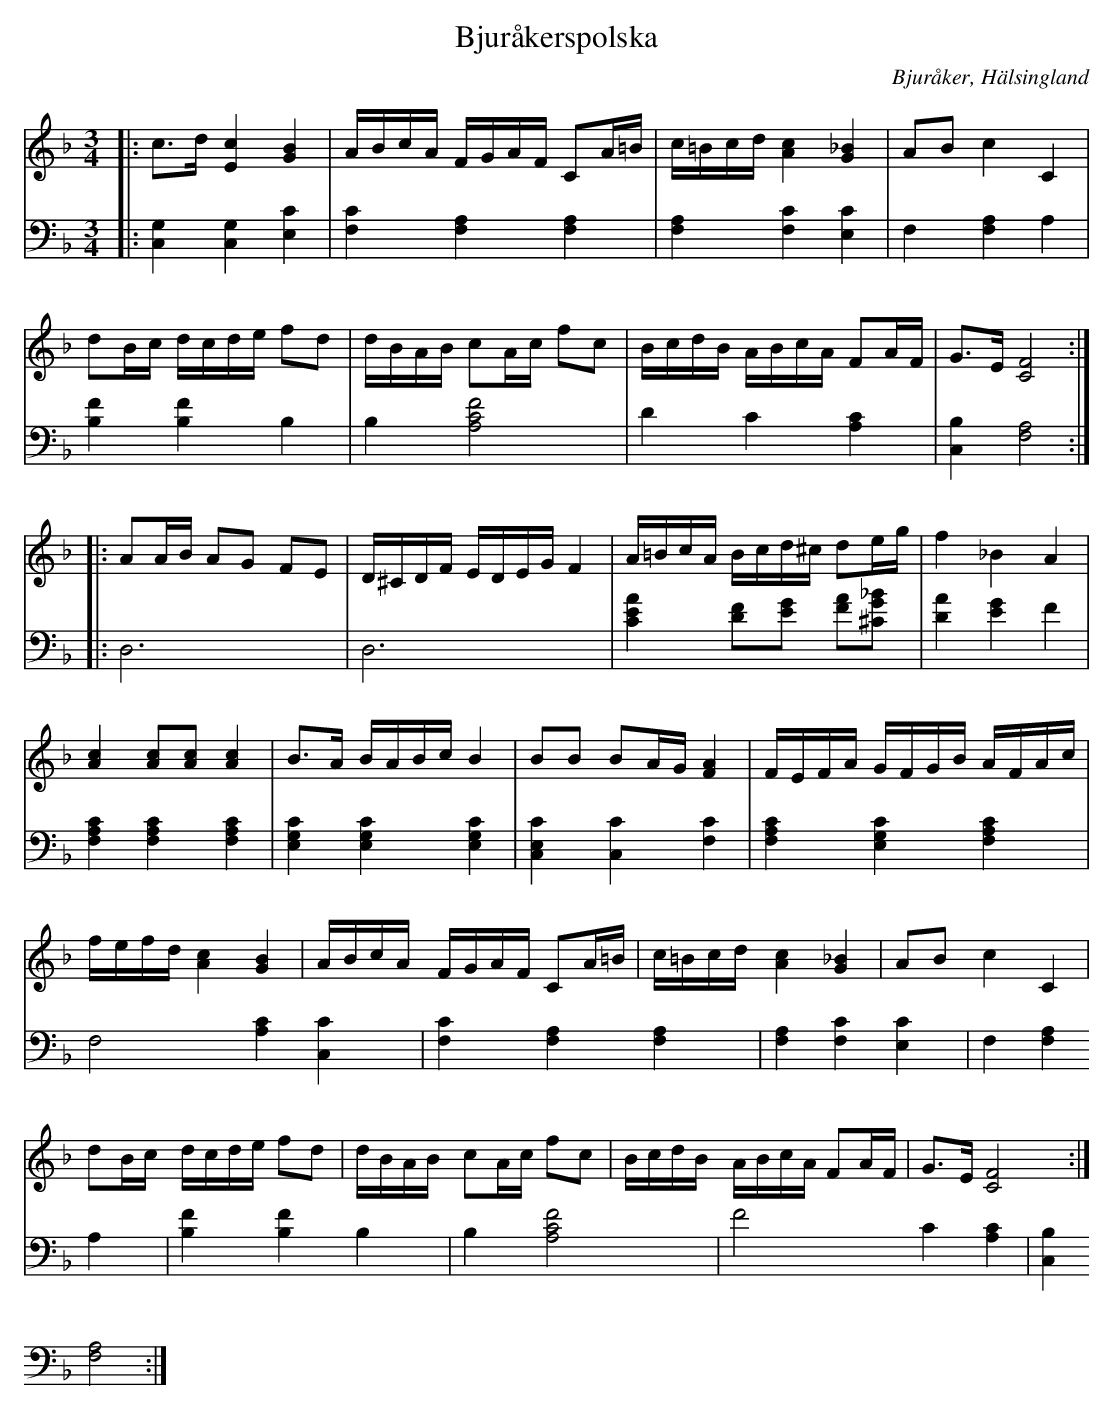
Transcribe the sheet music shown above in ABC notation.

X:1
T: Bjuråkerspolska
O: Bjuråker, Hälsingland
M: 3/4
L: 1/16
K: F
V:1
V:2
V:3 merge
V:1
|: c2>d2 [E4c4] [G4B4]|ABcA FGAF C2A=B|c=Bcd [A4c4] [G4_B4]|A2B2 c4 C4 |
d2Bc dcde f2d2|dBAB c2Ac f2c2|BcdB ABcA F2AF|G2>E2 [C8F8]:|
|:A2AB A2G2 F2E2|D^CDF EDEG F4|A=BcA Bcd^c d2eg|f4 _B4 A4 |
[A4c4] [A2c2][A2c2] [A4c4]|B2>A2 BABc B4|B2B2 B2AG [F4A4]|FEFA GFGB AFAc|
fefd [A4c4] [G4B4]|ABcA FGAF C2A=B|c=Bcd [A4c4] [G4_B4]|A2B2 c4 C4 |
d2Bc dcde f2d2|dBAB c2Ac f2c2|BcdB ABcA F2AF|G2>E2 [C8F8]:|
V:2 clef=bass
|: [C,4G,4] [C,4G,4] [E,4C4]|[F,4C4] [F,4A,4] [F,4A,4]|[F,4A,4] [F,4C4] [E,4C4]| F,4 [F,4A,4] A,4|
[B,4F4] [B,4F4] B,4|B,4 [A,8C8F8]|D4 C4 [A,4C4]|[C,4B,4] [F,8A,8]:|
|:D,12|D,12|[A4C4E4] [D2F2][E2G2] [F2A2][^C2G2_B2]|
[D4A4] [E4G4] F4|[F,4A,4C4] [F,4A,4C4] [F,4A,4C4]|[E,4G,4C4] [E,4G,4C4] [E,4G,4C4]|[C,4E,4C4] [C,4C4] [F,4C4]|
[F,4A,4C4] [E,4G,4C4] [F,4A,4C4]|F,8 [A,4C4] [C,4C4]|[F,4C4] [F,4A,4] [F,4A,4]|[F,4A,4] [F,4C4] [E,4C4]|
F,4 [F,4A,4] A,4|[B,4F4] [B,4F4] B,4|B,4 [A,8C8F8]|F8 C4 [A,4C4]|[C,4B,4] [F,8A,8]:|
